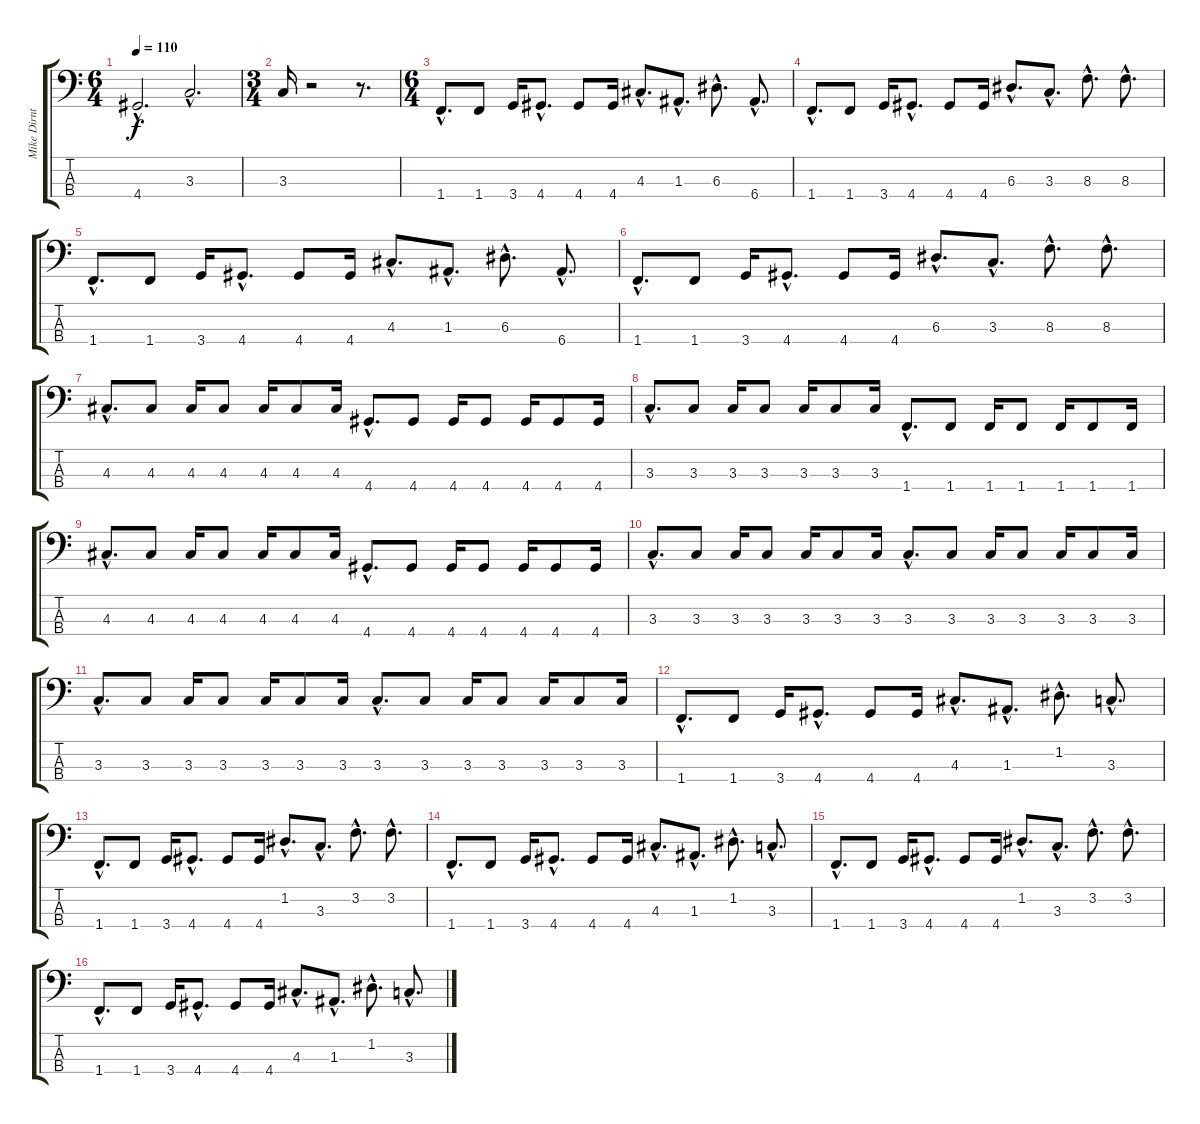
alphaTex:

\track ("Mike Dirnt (Bass)" "Mike Dirnt") {instrument electricbasspick}
\staff {score tabs}
\tuning (G2 D2 A1 E1) {hide}
\ts (6 4)
\tempo 110
\clef f4
\ks c
4.4{hac}.2{d dy f} 3.3{hac}.2{d} |
\ts (3 4)
3.3.16 r.2 r.8{d} |
\ts (6 4)
1.4{hac}.8{d volume 16} 1.4.8 3.4.16 4.4{hac}.8{d} 4.4.8 4.4.16 4.3{hac}.8{d} 1.3{hac}.8{d} 6.3{hac}.8{d} 6.4{hac}.8{d} |
1.4{hac}.8{d} 1.4.8 3.4.16 4.4{hac}.8{d} 4.4.8 4.4.16 6.3{hac}.8{d} 3.3{hac}.8{d} 8.3{hac}.8{d} 8.3{hac}.8{d} |
1.4{hac}.8{d} 1.4.8 3.4.16 4.4{hac}.8{d} 4.4.8 4.4.16 4.3{hac}.8{d} 1.3{hac}.8{d} 6.3{hac}.8{d} 6.4{hac}.8{d} |
1.4{hac}.8{d} 1.4.8 3.4.16 4.4{hac}.8{d} 4.4.8 4.4.16 6.3{hac}.8{d} 3.3{hac}.8{d} 8.3{hac}.8{d} 8.3{hac}.8{d} |
4.3{hac}.8{d} 4.3.8 4.3.16 4.3.8 4.3.16 4.3.8 4.3.16 4.4{hac}.8{d} 4.4.8 4.4.16 4.4.8 4.4.16 4.4.8 4.4.16 |
3.3{hac}.8{d} 3.3.8 3.3.16 3.3.8 3.3.16 3.3.8 3.3.16 1.4{hac}.8{d} 1.4.8 1.4.16 1.4.8 1.4.16 1.4.8 1.4.16 |
4.3{hac}.8{d} 4.3.8 4.3.16 4.3.8 4.3.16 4.3.8 4.3.16 4.4{hac}.8{d} 4.4.8 4.4.16 4.4.8 4.4.16 4.4.8 4.4.16 |
3.3{hac}.8{d} 3.3.8 3.3.16 3.3.8 3.3.16 3.3.8 3.3.16 3.3{hac}.8{d} 3.3.8 3.3.16 3.3.8 3.3.16 3.3.8 3.3.16 |
3.3{hac}.8{d} 3.3.8 3.3.16 3.3.8 3.3.16 3.3.8 3.3.16 3.3{hac}.8{d} 3.3.8 3.3.16 3.3.8 3.3.16 3.3.8 3.3.16 |
1.4{hac}.8{d volume 16} 1.4.8 3.4.16 4.4{hac}.8{d} 4.4.8 4.4.16 4.3{hac}.8{d} 1.3{hac}.8{d} 1.2{hac}.8{d} 3.3{hac}.8{d} |
1.4{hac}.8{d} 1.4.8 3.4.16 4.4{hac}.8{d} 4.4.8 4.4.16 1.2{hac}.8{d} 3.3{hac}.8{d} 3.2{hac}.8{d} 3.2{hac}.8{d} |
1.4{hac}.8{d} 1.4.8 3.4.16 4.4{hac}.8{d} 4.4.8 4.4.16 4.3{hac}.8{d} 1.3{hac}.8{d} 1.2{hac}.8{d} 3.3{hac}.8{d} |
1.4{hac}.8{d} 1.4.8 3.4.16 4.4{hac}.8{d} 4.4.8 4.4.16 1.2{hac}.8{d} 3.3{hac}.8{d} 3.2{hac}.8{d} 3.2{hac}.8{d} |
1.4{hac}.8{d} 1.4.8 3.4.16 4.4{hac}.8{d} 4.4.8 4.4.16 4.3{hac}.8{d} 1.3{hac}.8{d} 1.2{hac}.8{d} 3.3{hac}.8{d}
